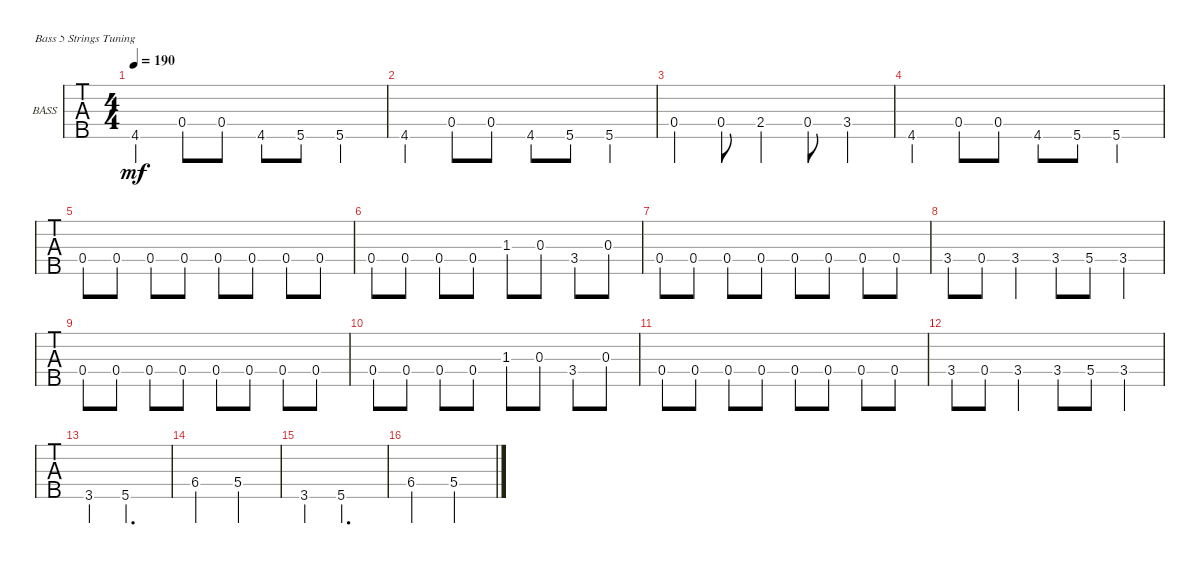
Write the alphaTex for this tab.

\defaultSystemsLayout 4
\bracketExtendMode groupsimilarinstruments
\firstSystemTrackNameOrientation horizontal
\otherSystemsTrackNameOrientation horizontal
\track ("Bass" "BASS") {instrument electricbassfinger}
\staff {tabs}
\tuning (G2 D2 A1 E1 B0)
\ts (4 4)
\tempo 190
\clef f4
\ks c
4.5.4{dy mf} 0.4.8 0.4.8 4.5.8 5.5.8 5.5.4 |
4.5.4 0.4.8 0.4.8 4.5.8 5.5.8 5.5.4 |
0.4.4 0.4.8 2.4.4 0.4.8 3.4.4 |
4.5.4 0.4.8 0.4.8 4.5.8 5.5.8 5.5.4 |
0.4.8 0.4.8 0.4.8 0.4.8 0.4.8 0.4.8 0.4.8 0.4.8 |
0.4.8 0.4.8 0.4.8 0.4.8 1.3.8 0.3.8 3.4.8 0.3.8 |
0.4.8 0.4.8 0.4.8 0.4.8 0.4.8 0.4.8 0.4.8 0.4.8 |
3.4.8 0.4.8 3.4.4 3.4.8 5.4.8 3.4.4 |
0.4.8 0.4.8 0.4.8 0.4.8 0.4.8 0.4.8 0.4.8 0.4.8 |
0.4.8 0.4.8 0.4.8 0.4.8 1.3.8 0.3.8 3.4.8 0.3.8 |
0.4.8 0.4.8 0.4.8 0.4.8 0.4.8 0.4.8 0.4.8 0.4.8 |
3.4.8 0.4.8 3.4.4 3.4.8 5.4.8 3.4.4 |
3.5{st}.4 5.5.2{d} |
6.4.2 5.4.2 |
3.5{st}.4 5.5.2{d} |
6.4.2 5.4.2
